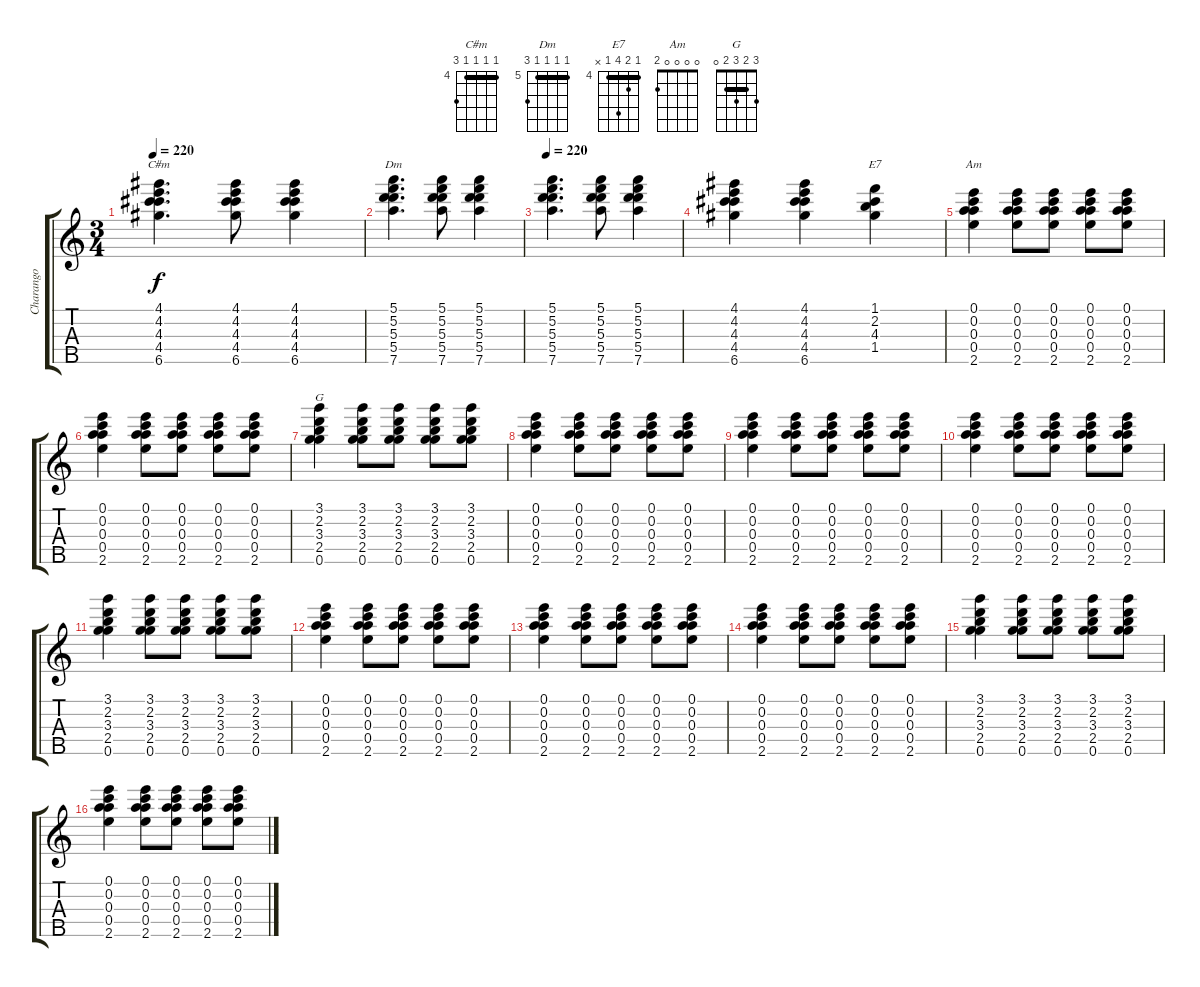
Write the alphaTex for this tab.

\track ("Charango" "Charango") {instrument acousticguitarnylon}
\staff {score tabs}
\tuning (E5 A4 E4 C5 G4) {hide}
\chord ("C#m" 4 4 4 4 6) {firstfret 4 barre 4}
\chord ("Dm" 5 5 5 5 7) {firstfret 5 barre 5}
\chord ("E7" 4 5 7 4 x) {firstfret 4 barre 4}
\chord ("Am" 0 0 0 0 2)
\chord ("G" 3 2 3 2 0) {barre 2}
\ts (3 4)
\tempo 220
\clef g2
\ks c
(4.1 4.2 4.3 4.4 6.5).4{d ch "C#m" dy f} (4.1 4.2 4.3 4.4 6.5).8 (4.1 4.2 4.3 4.4 6.5).4 |
(5.1 5.2 5.3 5.4 7.5).4{d ch "Dm"} (5.1 5.2 5.3 5.4 7.5).8 (5.1 5.2 5.3 5.4 7.5).4 |
\tempo 220
(5.1 5.2 5.3 5.4 7.5).4{d} (5.1 5.2 5.3 5.4 7.5).8 (5.1 5.2 5.3 5.4 7.5).4 |
(4.1 4.2 4.3 4.4 6.5).4 (4.1 4.2 4.3 4.4 6.5).4 (1.1 2.2 4.3 1.4).4{ch "E7"} |
(0.1 0.2 0.3 0.4 2.5).4{ch "Am"} (0.1 0.2 0.3 0.4 2.5).8 (0.1 0.2 0.3 0.4 2.5).8 (0.1 0.2 0.3 0.4 2.5).8 (0.1 0.2 0.3 0.4 2.5).8 |
(0.1 0.2 0.3 0.4 2.5).4 (0.1 0.2 0.3 0.4 2.5).8 (0.1 0.2 0.3 0.4 2.5).8 (0.1 0.2 0.3 0.4 2.5).8 (0.1 0.2 0.3 0.4 2.5).8 |
(3.1 2.2 3.3 2.4 0.5).4{ch "G"} (3.1 2.2 3.3 2.4 0.5).8 (3.1 2.2 3.3 2.4 0.5).8 (3.1 2.2 3.3 2.4 0.5).8 (3.1 2.2 3.3 2.4 0.5).8 |
(0.1 0.2 0.3 0.4 2.5).4 (0.1 0.2 0.3 0.4 2.5).8 (0.1 0.2 0.3 0.4 2.5).8 (0.1 0.2 0.3 0.4 2.5).8 (0.1 0.2 0.3 0.4 2.5).8 |
(0.1 0.2 0.3 0.4 2.5).4 (0.1 0.2 0.3 0.4 2.5).8 (0.1 0.2 0.3 0.4 2.5).8 (0.1 0.2 0.3 0.4 2.5).8 (0.1 0.2 0.3 0.4 2.5).8 |
(0.1 0.2 0.3 0.4 2.5).4 (0.1 0.2 0.3 0.4 2.5).8 (0.1 0.2 0.3 0.4 2.5).8 (0.1 0.2 0.3 0.4 2.5).8 (0.1 0.2 0.3 0.4 2.5).8 |
(3.1 2.2 3.3 2.4 0.5).4 (3.1 2.2 3.3 2.4 0.5).8 (3.1 2.2 3.3 2.4 0.5).8 (3.1 2.2 3.3 2.4 0.5).8 (3.1 2.2 3.3 2.4 0.5).8 |
(0.1 0.2 0.3 0.4 2.5).4 (0.1 0.2 0.3 0.4 2.5).8 (0.1 0.2 0.3 0.4 2.5).8 (0.1 0.2 0.3 0.4 2.5).8 (0.1 0.2 0.3 0.4 2.5).8 |
(0.1 0.2 0.3 0.4 2.5).4 (0.1 0.2 0.3 0.4 2.5).8 (0.1 0.2 0.3 0.4 2.5).8 (0.1 0.2 0.3 0.4 2.5).8 (0.1 0.2 0.3 0.4 2.5).8 |
(0.1 0.2 0.3 0.4 2.5).4 (0.1 0.2 0.3 0.4 2.5).8 (0.1 0.2 0.3 0.4 2.5).8 (0.1 0.2 0.3 0.4 2.5).8 (0.1 0.2 0.3 0.4 2.5).8 |
(3.1 2.2 3.3 2.4 0.5).4 (3.1 2.2 3.3 2.4 0.5).8 (3.1 2.2 3.3 2.4 0.5).8 (3.1 2.2 3.3 2.4 0.5).8 (3.1 2.2 3.3 2.4 0.5).8 |
(0.1 0.2 0.3 0.4 2.5).4 (0.1 0.2 0.3 0.4 2.5).8 (0.1 0.2 0.3 0.4 2.5).8 (0.1 0.2 0.3 0.4 2.5).8 (0.1 0.2 0.3 0.4 2.5).8
